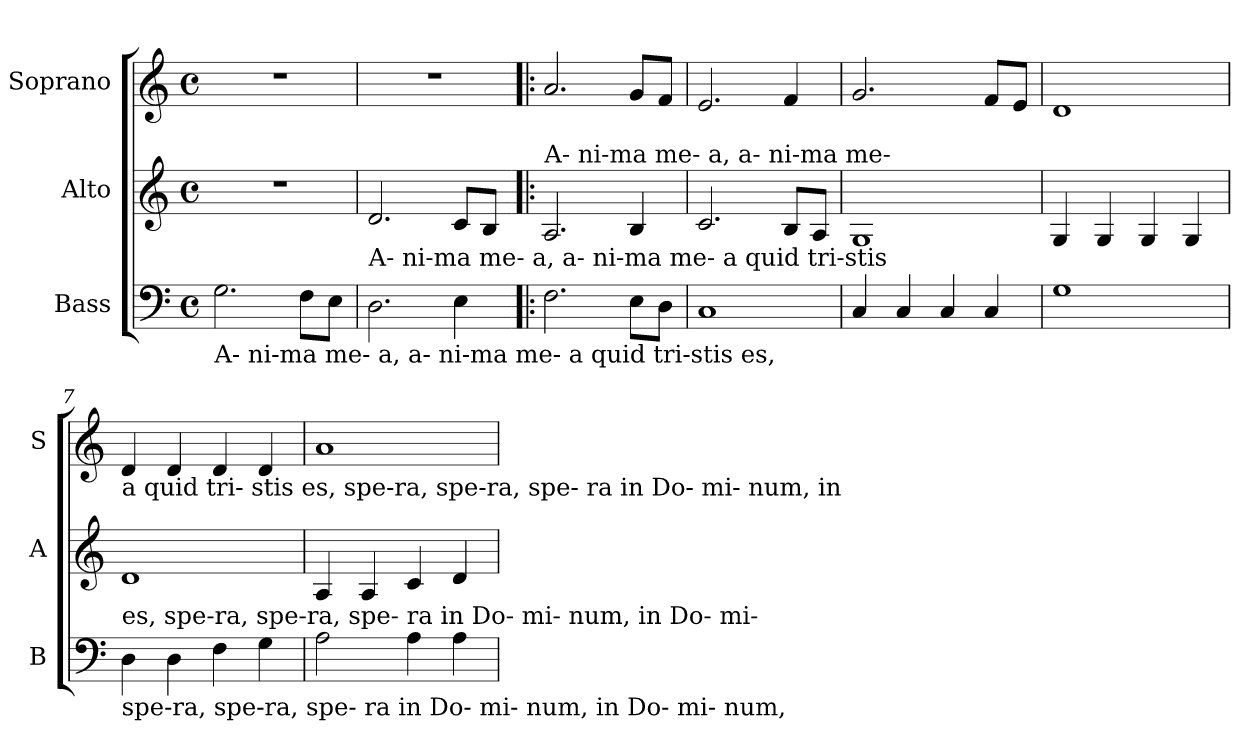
**kern	**kern	**kern
*part3	*part2	*part1
*staff3	*staff2	*staff1
*I"Bass	*I"Alto	*I"Soprano
*I'B	*I'A	*I'S
*clefF4	*clefG2	*clefG2
*k[]	*k[]	*k[]
*C:	*C:	*C:
*M4/4	*M4/4	*M4/4
*met(c)	*met(c)	*met(c)
=1	=1	=1
!LO:TX:b:t=A-       ni-ma  me-        a,          a-        ni-ma  me-                 a quid tri-stis   es,	!	!
2.G\	1r	1r
8F\L	.	.
8E\J	.	.
=2	=2	=2
!LO:TX:a:t=A-        ni-ma    me-      a,        a-          ni-ma me-                a quid tri-stis	!	!
2.D\	2.d/	1r
4E\	8c/L	.
.	8B/J	.
=3!|:	=3!|:	=3!|:
!	!LO:TX:a:t=A-        ni-ma me-         a,     a-          ni-ma me-	!
2.F\	2.A/	2.a/
8E\L	4B/	8g/L
8D\J	.	8f/J
=4	=4	=4
1C	2.c/	2.e/
.	8B/L	4f/
.	8A/J	.
=5	=5	=5
4C/	1G	2.g/
4C/	.	.
4C/	.	.
4C/	.	8f/L
.	.	8e/J
=6	=6	=6
1G	4G/	1d
.	4G/	.
.	4G/	.
.	4G/	.
!!LO:LB:g=z
=7	=7	=7
!	!	!LO:TX:b:t=a quid tri- stis    es,                      spe-ra, spe-ra,   spe-       ra   in     Do-            mi-   num,           in
!LO:TX:a:t=es,                     spe-ra, spe-ra,    spe-       ra   in     Do-            mi-   num,         in      Do-            mi-	!	!
!LO:TX:b:t=spe-ra, spe-ra,   spe-       ra   in     Do-            mi-   num,           in      Do-           mi-   num,	!	!
4D\	1d	4d/
4D\	.	4d/
4F\	.	4d/
4G\	.	4d/
=8	=8	=8
2A\	4A/	1a
.	4A/	.
4A\	4c/	.
4A\	4d/	.
=	=	=
*-	*-	*-
